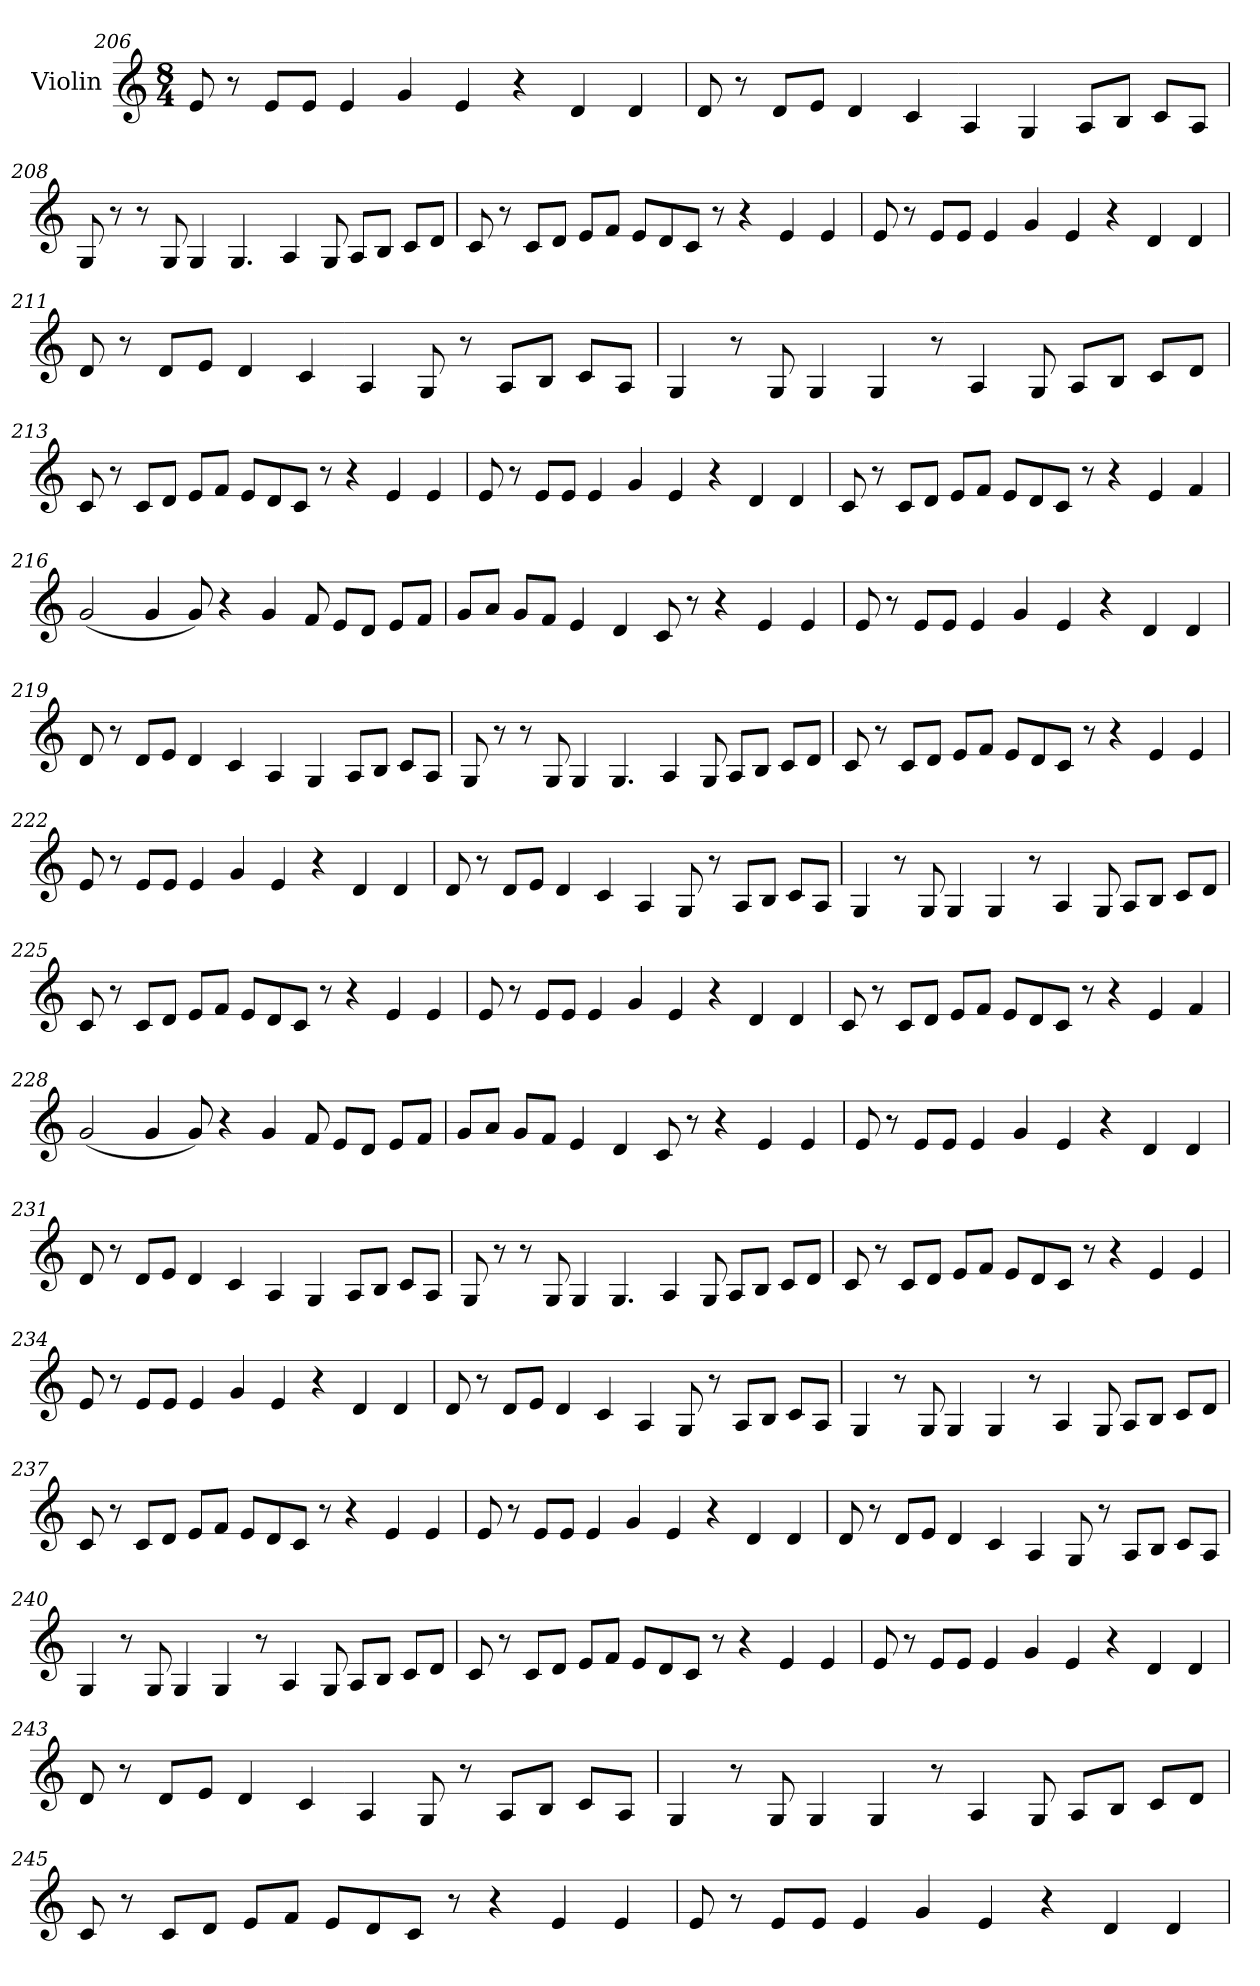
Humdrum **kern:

**kern
*part1
*staff1
*I"Violin
!!LO:LB:g=z
*clefG2
*k[]
*C:
*M8/4
=206
8e/
8r
8e/L
8e/J
4e/
4g/
4e/
4r
4d/
4d/
=207
8d/
8r
8d/L
8e/J
4d/
4c/
4A/
4G/
8A/L
8B/J
8c/L
8A/J
!!LO:LB:g=z
=208
8G/
8r
8r
8G/
4G/
4.G/
4A/
8G/
8A/L
8B/J
8c/L
8d/J
=209
8c/
8r
8c/L
8d/J
8e/L
8f/J
8e/L
8d/
8c/J
8r
4r
4e/
4e/
!!LO:LB:g=z
=210
8e/
8r
8e/L
8e/J
4e/
4g/
4e/
4r
4d/
4d/
=211
8d/
8r
8d/L
8e/J
4d/
4c/
4A/
8G/
8r
8A/L
8B/J
8c/L
8A/J
!!LO:LB:g=z
=212
4G/
8r
8G/
4G/
4G/
8r
4A/
8G/
8A/L
8B/J
8c/L
8d/J
=213
8c/
8r
8c/L
8d/J
8e/L
8f/J
8e/L
8d/
8c/J
8r
4r
4e/
4e/
!!LO:LB:g=z
=214
8e/
8r
8e/L
8e/J
4e/
4g/
4e/
4r
4d/
4d/
=215
8c/
8r
8c/L
8d/J
8e/L
8f/J
8e/L
8d/
8c/J
8r
4r
4e/
4f/
!!LO:LB:g=z
=216
(2g/
4g/
8g/)
4r
4g/
8f/
8e/L
8d/J
8e/L
8f/J
=217
8g/L
8a/J
8g/L
8f/J
4e/
4d/
8c/
8r
4r
4e/
4e/
!!LO:LB:g=z
=218
8e/
8r
8e/L
8e/J
4e/
4g/
4e/
4r
4d/
4d/
=219
8d/
8r
8d/L
8e/J
4d/
4c/
4A/
4G/
8A/L
8B/J
8c/L
8A/J
!!LO:PB:g=z
=220
8G/
8r
8r
8G/
4G/
4.G/
4A/
8G/
8A/L
8B/J
8c/L
8d/J
=221
8c/
8r
8c/L
8d/J
8e/L
8f/J
8e/L
8d/
8c/J
8r
4r
4e/
4e/
!!LO:LB:g=z
=222
8e/
8r
8e/L
8e/J
4e/
4g/
4e/
4r
4d/
4d/
=223
8d/
8r
8d/L
8e/J
4d/
4c/
4A/
8G/
8r
8A/L
8B/J
8c/L
8A/J
!!LO:LB:g=z
=224
4G/
8r
8G/
4G/
4G/
8r
4A/
8G/
8A/L
8B/J
8c/L
8d/J
=225
8c/
8r
8c/L
8d/J
8e/L
8f/J
8e/L
8d/
8c/J
8r
4r
4e/
4e/
!!LO:LB:g=z
=226
8e/
8r
8e/L
8e/J
4e/
4g/
4e/
4r
4d/
4d/
=227
8c/
8r
8c/L
8d/J
8e/L
8f/J
8e/L
8d/
8c/J
8r
4r
4e/
4f/
!!LO:LB:g=z
=228
(2g/
4g/
8g/)
4r
4g/
8f/
8e/L
8d/J
8e/L
8f/J
=229
8g/L
8a/J
8g/L
8f/J
4e/
4d/
8c/
8r
4r
4e/
4e/
!!LO:LB:g=z
=230
8e/
8r
8e/L
8e/J
4e/
4g/
4e/
4r
4d/
4d/
=231
8d/
8r
8d/L
8e/J
4d/
4c/
4A/
4G/
8A/L
8B/J
8c/L
8A/J
!!LO:LB:g=z
=232
8G/
8r
8r
8G/
4G/
4.G/
4A/
8G/
8A/L
8B/J
8c/L
8d/J
=233
8c/
8r
8c/L
8d/J
8e/L
8f/J
8e/L
8d/
8c/J
8r
4r
4e/
4e/
!!LO:LB:g=z
=234
8e/
8r
8e/L
8e/J
4e/
4g/
4e/
4r
4d/
4d/
=235
8d/
8r
8d/L
8e/J
4d/
4c/
4A/
8G/
8r
8A/L
8B/J
8c/L
8A/J
!!LO:PB:g=z
=236
4G/
8r
8G/
4G/
4G/
8r
4A/
8G/
8A/L
8B/J
8c/L
8d/J
=237
8c/
8r
8c/L
8d/J
8e/L
8f/J
8e/L
8d/
8c/J
8r
4r
4e/
4e/
!!LO:LB:g=z
=238
8e/
8r
8e/L
8e/J
4e/
4g/
4e/
4r
4d/
4d/
=239
8d/
8r
8d/L
8e/J
4d/
4c/
4A/
8G/
8r
8A/L
8B/J
8c/L
8A/J
!!LO:LB:g=z
=240
4G/
8r
8G/
4G/
4G/
8r
4A/
8G/
8A/L
8B/J
8c/L
8d/J
=241
8c/
8r
8c/L
8d/J
8e/L
8f/J
8e/L
8d/
8c/J
8r
4r
4e/
4e/
!!LO:LB:g=z
=242
8e/
8r
8e/L
8e/J
4e/
4g/
4e/
4r
4d/
4d/
=243
8d/
8r
8d/L
8e/J
4d/
4c/
4A/
8G/
8r
8A/L
8B/J
8c/L
8A/J
!!LO:LB:g=z
=244
4G/
8r
8G/
4G/
4G/
8r
4A/
8G/
8A/L
8B/J
8c/L
8d/J
=245
8c/
8r
8c/L
8d/J
8e/L
8f/J
8e/L
8d/
8c/J
8r
4r
4e/
4e/
!!LO:LB:g=z
=246
8e/
8r
8e/L
8e/J
4e/
4g/
4e/
4r
4d/
4d/
=
*-
